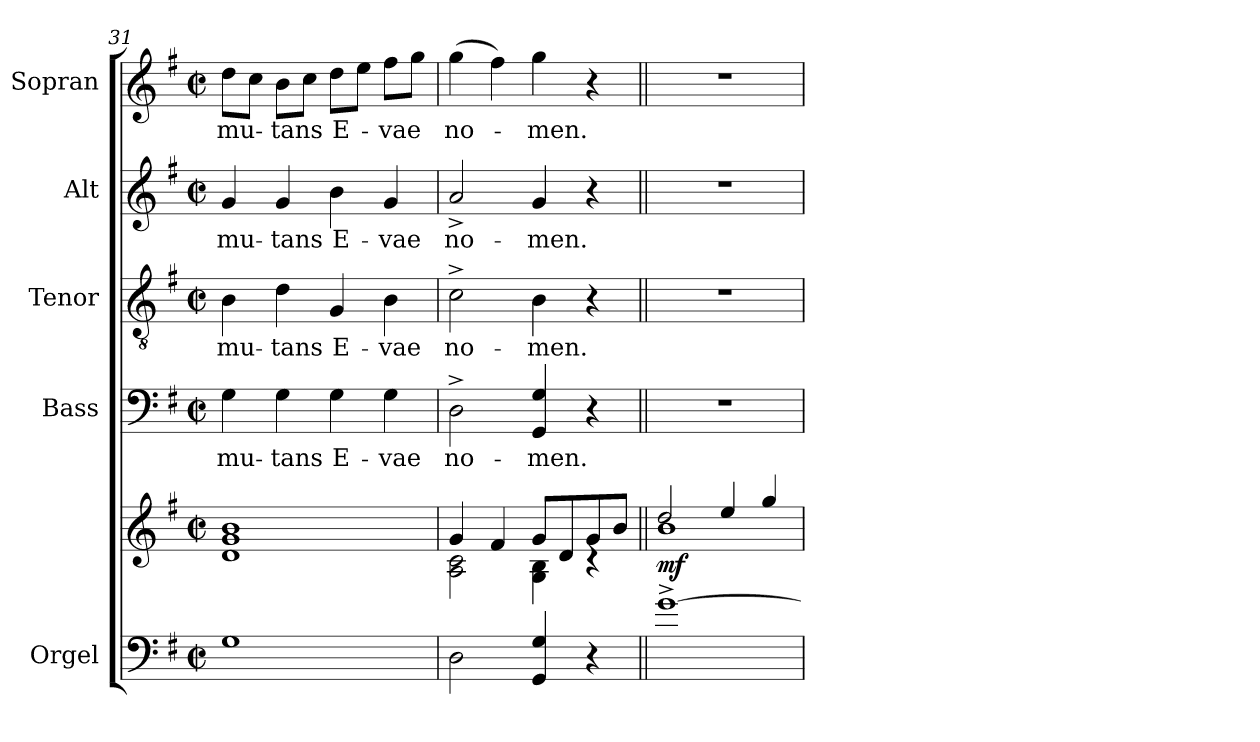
**kern	**kern	**dynam	**kern	**text	**kern	**text	**kern	**text	**kern	**text
*part5	*part5	*part5	*part4	*part4	*part3	*part3	*part2	*part2	*part1	*part1
*staff6	*staff5	*staff5/6	*staff4	*staff4	*staff3	*staff3	*staff2	*staff2	*staff1	*staff1
*I"Orgel	*	*	*I"Bass	*	*I"Tenor	*	*I"Alt	*	*I"Sopran	*
*I'Org.	*	*	*I'B.	*	*I'T.	*	*I'A.	*	*I'S.	*
*clefF4	*clefG2	*	*clefF4	*	*clefGv2	*	*clefG2	*	*clefG2	*
*k[f#]	*k[f#]	*	*k[f#]	*	*k[f#]	*	*k[f#]	*	*k[f#]	*
*G:	*G:	*	*G:	*	*G:	*	*G:	*	*G:	*
*M2/2	*M2/2	*	*M2/2	*	*M2/2	*	*M2/2	*	*M2/2	*
*met(c|)	*met(c|)	*	*met(c|)	*	*met(c|)	*	*met(c|)	*	*met(c|)	*
=31	=31	=31	=31	=31	=31	=31	=31	=31	=31	=31
!	!	!	!	!LO:LY:b	!	!LO:LY:b	!	!LO:LY:b	!	!LO:LY:b
1G	1d 1g 1b	.	4G\	mu-	4B\	mu-	4g/	mu-	8dd\L	mu-
.	.	.	.	.	.	.	.	.	8cc\J	.
!	!	!	!	!LO:LY:b	!	!LO:LY:b	!	!LO:LY:b	!	!LO:LY:b
.	.	.	4G\	-tans	4d\	-tans	4g/	-tans	8b\L	-tans
.	.	.	.	.	.	.	.	.	8cc\J	.
!	!	!	!	!LO:LY:b	!	!LO:LY:b	!	!LO:LY:b	!	!LO:LY:b
.	.	.	4G\	E-	4G/	E-	4b\	E-	8dd\L	E-
.	.	.	.	.	.	.	.	.	8ee\J	.
!	!	!	!	!LO:LY:b	!	!LO:LY:b	!	!LO:LY:b	!	!LO:LY:b
.	.	.	4G\	-vae	4B\	-vae	4g/	-vae	8ff#\L	-vae
.	.	.	.	.	.	.	.	.	8gg\J	.
=32	=32	=32	=32	=32	=32	=32	=32	=32	=32	=32
*	*^	*	*	*	*	*	*	*	*	*
!	!	!	!	!	!LO:LY:b	!	!LO:LY:b	!	!LO:LY:b	!	!LO:LY:b
2D\	4g/	2A\ 2c\	.	2D^>\	no-	2c^>\	no-	2a^</	no-	(>4gg\	no-
.	4f#/	.	.	.	.	.	.	.	.	4ff#\)	.
!	!	!	!	!	!LO:LY:b	!	!LO:LY:b	!	!LO:LY:b	!	!LO:LY:b
4GG/ 4G/	8g/L	4G\ 4B\	.	4GG/ 4G/	-men.	4B\	-men.	4g/	-men.	4gg\	-men.
.	8d/	.	.	.	.	.	.	.	.	.	.
4r	8g/	4rB	.	4r	.	4r	.	4r	.	4r	.
.	8b/J	.	.	.	.	.	.	.	.	.	.
!!LO:LB:g=z
=33||	=33||	=33||	=33||	=33||	=33||	=33||	=33||	=33||	=33||	=33||	=33||
!	!	!	!LO:DY:b	!	!	!	!	!	!	!	!
[1g^>	2dd/	1b	mf	1r	.	1r	.	1r	.	1r	.
.	4ee/	.	.	.	.	.	.	.	.	.	.
.	4gg/	.	.	.	.	.	.	.	.	.	.
*	*v	*v	*	*	*	*	*	*	*	*	*
=	=	=	=	=	=	=	=	=	=	=
*-	*-	*-	*-	*-	*-	*-	*-	*-	*-	*-
